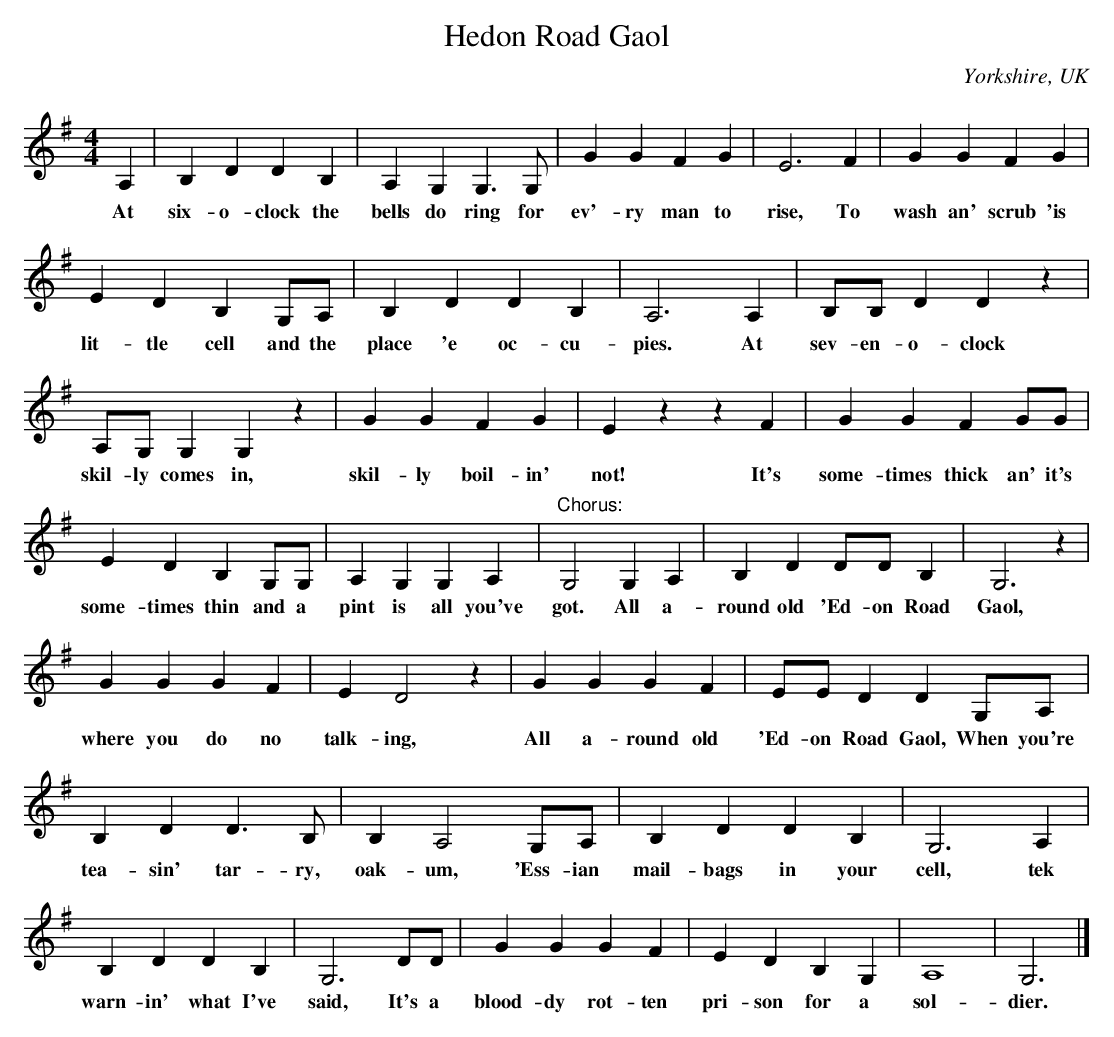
X:1
T:Hedon Road Gaol
O:Yorkshire, UK
M:4/4
L:1/4
K:G % hexatonic(-4) = Lyd/Ion
A,|B, D D B,|A, G, G,3/2 G,/|G G F G|E3 F|G G F G|
w: At six- o- clock the bells do ring for ev'- ry man to rise, To wash an' scrub 'is
E D B, G,/A,/|B, D D B,|A,3 A,|B,/B,/ D D z|
w: lit- tle cell and the place 'e oc- cu- pies. At sev- en- o- clock
A,/G,/ G, G, z|G G F G|E zzF|G G F G/G/|
w: skil- ly comes in, skil- ly boil- in' not! It's some- times thick an' it's
E D B, G,/G,/|A, G, G, A,|"Chorus:"G,2 G, A,|B, D D/D/ B,|G,3 z|
w: some- times thin and a pint is all you've got. All a- round old 'Ed- on Road Gaol,
G G G F|E D2 z|G G G F|E/E/ D D G,/A,/|
w: where you do no talk- ing, All a- round old 'Ed- on Road Gaol, When you're
B, D D3/2 B,/|B, A,2 G,/A,/|B, D D B,|G,3 A,|
w: tea- sin' tar- ry, oak- um, 'Ess- ian mail- bags in your cell, tek
B, D D B,|G,3 D/D/|G G G F|E D B, G,|A,4|G,3|]
w: warn- in' what I've said, It's a blood- dy rot- ten pri- son for a sol- dier.
